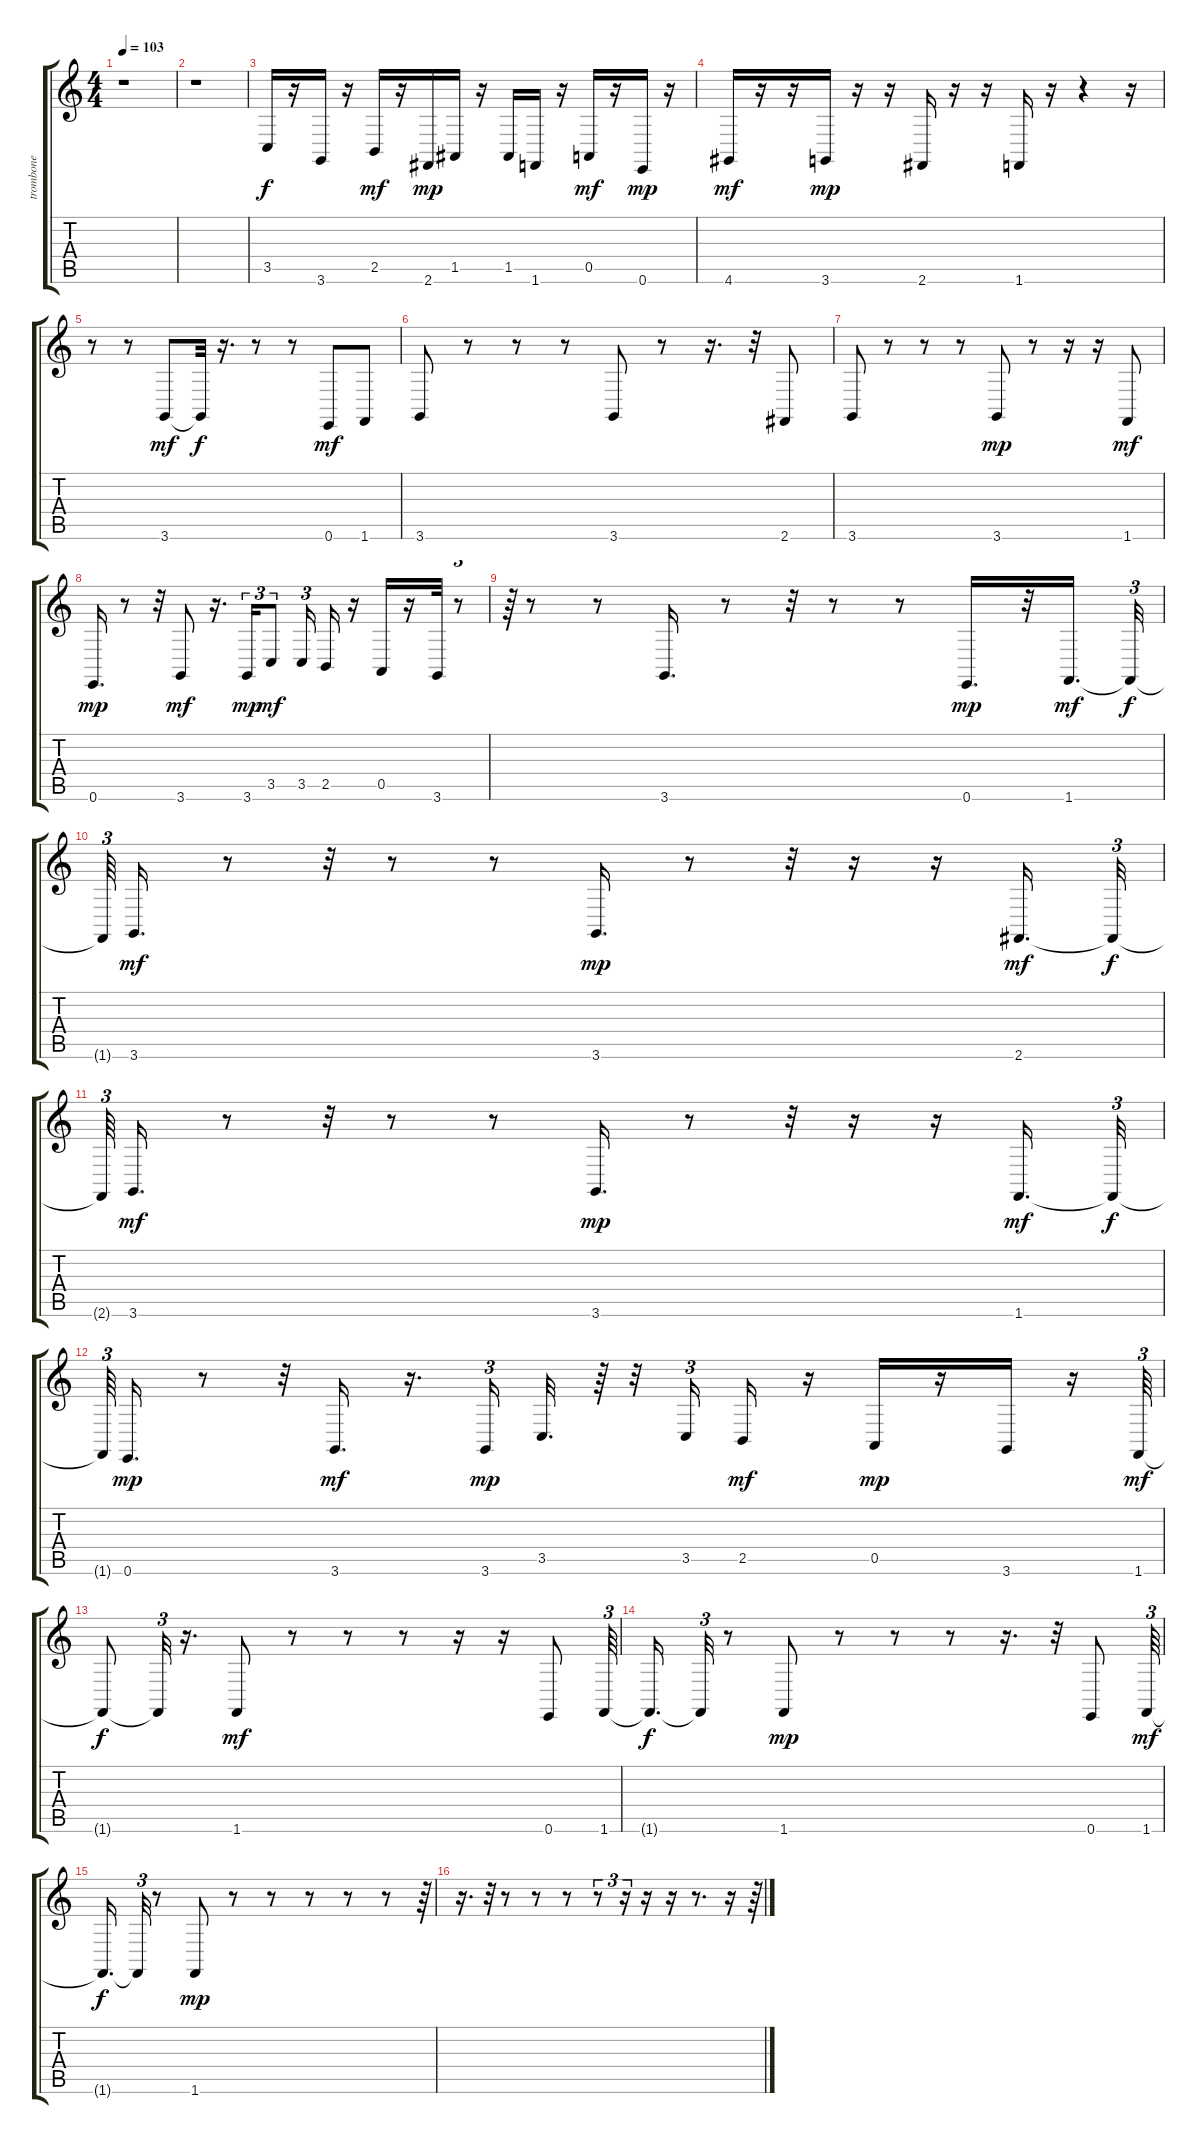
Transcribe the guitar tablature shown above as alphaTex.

\track ("trombone" "trombone") {instrument trombone}
\staff {score tabs}
\tuning (E4 B3 G3 D3 A2 E2) {hide}
\ts (4 4)
\tempo 103
\clef g2
\ks c
r.1{dy f} |
r.1 |
3.5.16{balance 8} r.16 3.6.16 r.16 2.5.16{dy mf} r.16 2.6.16{dy mp} 1.5.16 r.16 1.5.16 1.6.16 r.16 0.5.16{dy mf} r.16 0.6.16{dy mp} r.16 |
4.6.16{dy mf} r.16 r.16 3.6.16{dy mp} r.16 r.16 2.6.16 r.16 r.16 1.6.16 r.16 r.4 r.16 |
r.8 r.8 3.6.8{dy mf} 3.6{t}.32{dy f} r.16{d} r.8 r.8 0.6.8{dy mf} 1.6.8 |
3.6.8 r.8 r.8 r.8 3.6.8 r.8 r.16{d} r.32 2.6.8 |
3.6.8 r.8 r.8 r.8 3.6.8{dy mp} r.8 r.16 r.16 1.6.8{dy mf} |
0.6.16{d dy mp} r.8 r.32 3.6.8{dy mf} r.16{d} 3.6.16{tu (3 2) dy mp} 3.5.8{tu (3 2) dy mf} 3.5.16{tu (3 2)} 2.5.16 r.16 0.5.16 r.16 3.6.32 r.8{tu (3 2)} |
r.64{tu (3 2)} r.8 r.8 3.6.16{d} r.8 r.32 r.8 r.8 0.6.16{d dy mp} r.32 1.6.16{d dy mf} 1.6{t}.32{tu (3 2) dy f} |
1.6{t}.64{tu (3 2)} 3.6.16{d dy mf} r.8 r.32 r.8 r.8 3.6.16{d dy mp} r.8 r.32 r.16 r.16 2.6.16{d dy mf} 2.6{t}.32{tu (3 2) dy f} |
2.6{t}.64{tu (3 2)} 3.6.16{d dy mf} r.8 r.32 r.8 r.8 3.6.16{d dy mp} r.8 r.32 r.16 r.16 1.6.16{d dy mf} 1.6{t}.32{tu (3 2) dy f} |
1.6{t}.64{tu (3 2)} 0.6.16{d dy mp} r.8 r.32 3.6.16{d dy mf} r.16{d} 3.6.16{tu (3 2) dy mp} 3.5.32{d} r.64 r.32 3.5.16{tu (3 2)} 2.5.16{dy mf} r.16 0.5.16{dy mp} r.16 3.6.16 r.16 1.6.64{tu (3 2) dy mf} |
1.6{t}.8{dy f} 1.6{t}.32{tu (3 2)} r.16{d} 1.6.8{dy mf} r.8 r.8 r.8 r.16 r.16 0.6.8 1.6.64{tu (3 2)} |
1.6{t}.16{d dy f} 1.6{t}.32{tu (3 2)} r.8 1.6.8{dy mp} r.8 r.8 r.8 r.16{d} r.32 0.6.8 1.6.64{tu (3 2) dy mf} |
1.6{t}.16{d dy f} 1.6{t}.32{tu (3 2)} r.8 1.6.8{dy mp} r.8 r.8 r.8 r.8 r.8 r.64{tu (3 2)} |
r.16{d} r.32{tu (3 2)} r.8 r.8 r.8 r.8{tu (3 2)} r.16{tu (3 2)} r.16 r.16 r.8{d} r.16 r.64{tu (3 2)}
